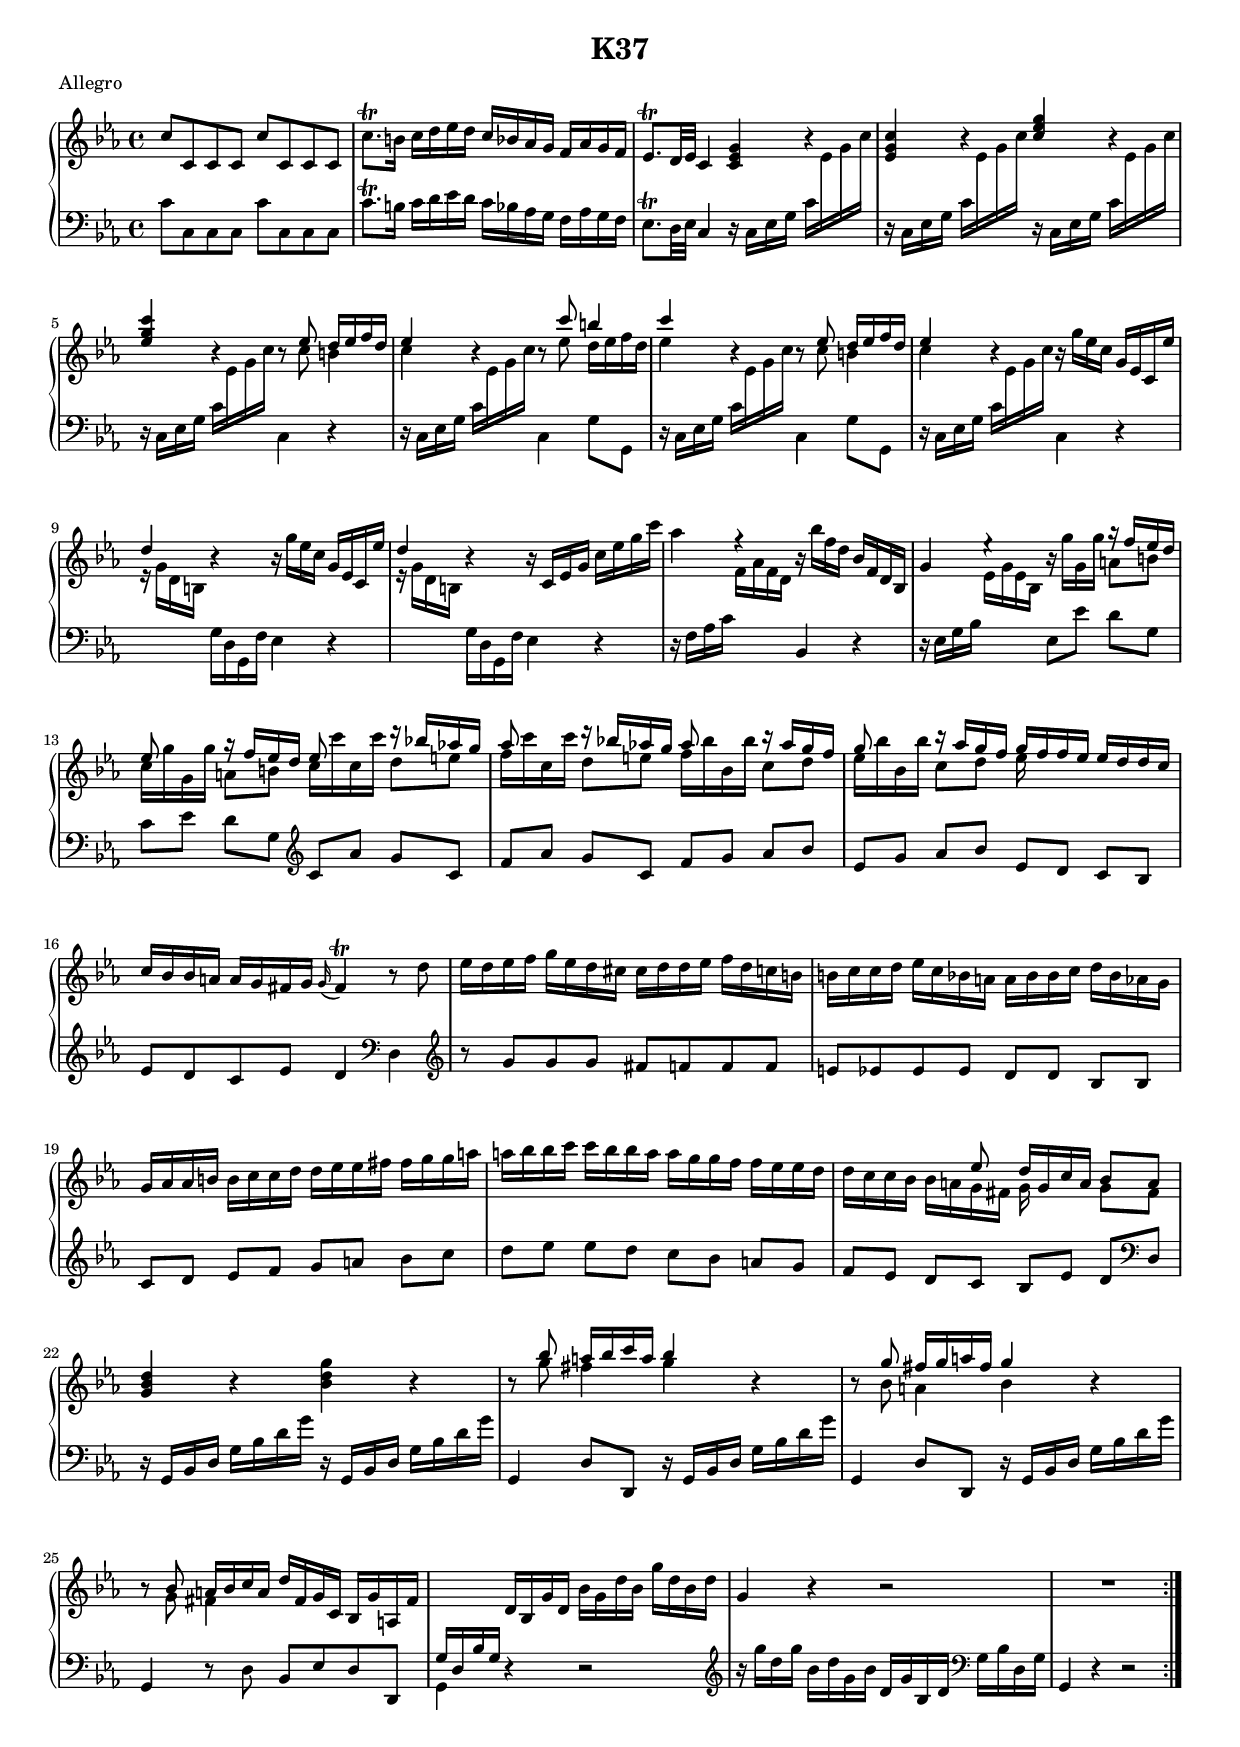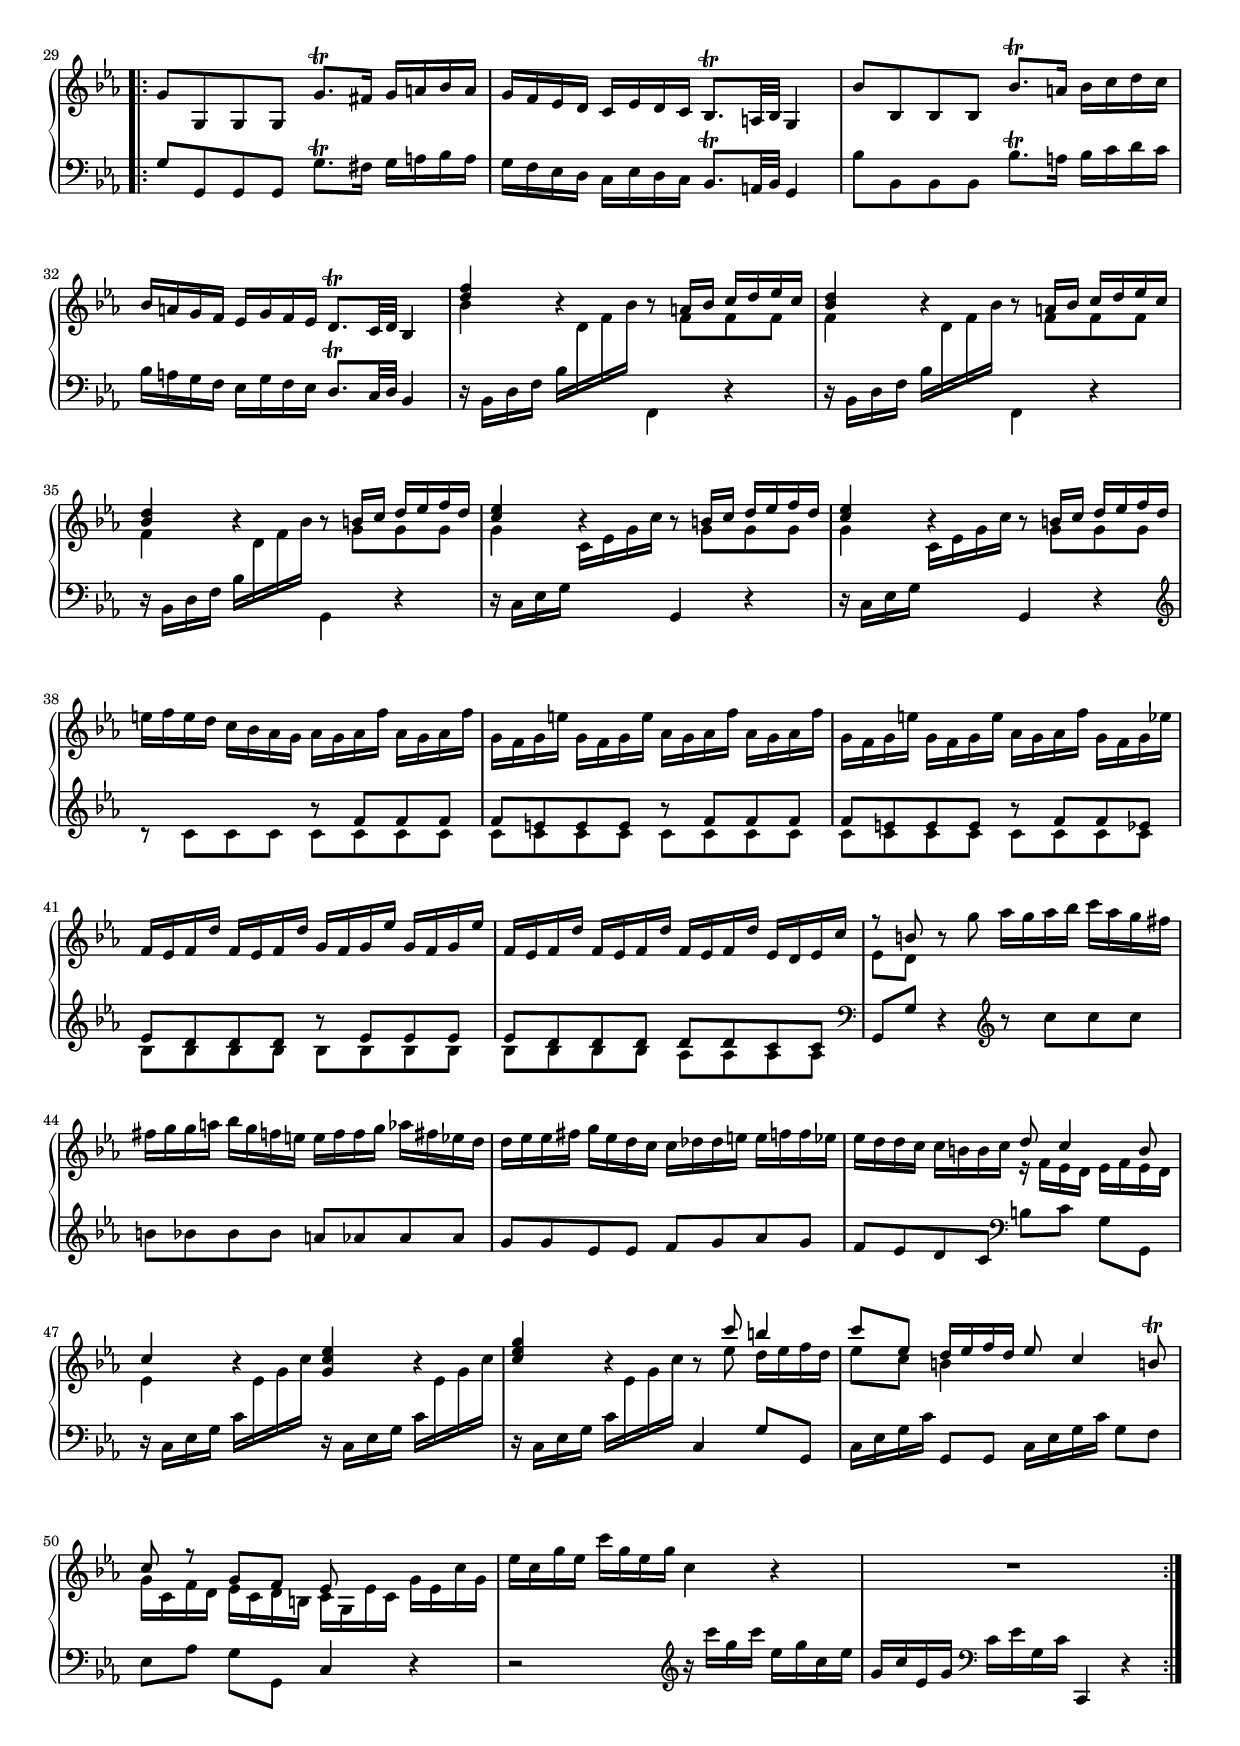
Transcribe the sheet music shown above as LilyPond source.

\version "2.18.2"

#(set-global-staff-size 16.4)

\paper {
  #(set-paper-size "a4")
  print-page-number = ##f
  between-system-padding = #0.1
  between-system-space = #0.1
  ragged-last-bottom = ##f
  ragged-bottom = ##f
}

breaks = {s1*28 \pageBreak}
      
\version "2.18.2"

su = \stemUp
sd = \stemDown
sn = \stemNeutral
tu = \tieUp
td = \tieDown
tn = \tieNeutral
cstr = \change Staff = "right"
cstl = \change Staff = "left"

\header {
  title = "K37"
  meter = "Allegro"
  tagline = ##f
}

global = {
  \key c \minor
  \time 4/4
}

right = \relative c'' {
  \global
 
  \repeat volta 2 {
    c8 c, c c c' c, c c
    c'8.-\trill b16 c d ees d c bes aes g f aes g f
    ees8.-\trill d32 ees c4 \su <c ees g> r
    
    <ees g c> r <c' ees g> r
    <ees g c> r r8 <<{ ees d16 ees f d ees4 } \\ { c8 b4 c }>>
    r r8 <<{ c' b4 c } \\ { ees,8 d16 ees f d ees4 }>>
    
    r r8 <<{ ees d16 ees f d ees4 } \\ { c8 b4 c }>>
    r \repeat unfold 2 { r16 \sd g' ees c \su g ees c ees' d4 r }
    
    r16 \sn c, ees g c ees g c
    aes4 f\rest r16 bes f d bes f d bes
    g'4 ees'\rest r16
    <<{ s16 \repeat unfold 2 { s8 r16 f ees d ees8 } 
        \repeat unfold 2 { s8 r16 bes'! aes! g aes8 }
        \repeat unfold 2 { s8 r16 aes g f } \alternative { {g8} {g16 f f ees} }
      } \\
      { \repeat unfold 2 { g16 g, g' a,8 b c16 } 
        \repeat unfold 2 { c' c, c' d,8 e f16 }
        \repeat unfold 2 { bes bes, bes' c,8 d ees16 }
    }>>
    
    \su ees d d c
    c bes bes a a g fis g \appoggiatura g fis4-\trill  r8 \sn d'
    ees16 d ees f g ees d cis cis d d ees f d c b
    b c c d ees c bes a a bes bes c \sd d bes aes g
    \sn g aes aes b b c c d d ees ees fis fis g g a
    
    a bes bes c c bes bes a a g g f f ees ees d
    d c c bes <<{ s8 ees d16 g, c a bes8 a } \\ { bes16 a g fis g s s8 g fis }>>
    \once \su <g bes d>4 r <bes d g> r
    
    r8 <<{ bes'8 a16 bes c a bes4 } \\ { g8 fis4 g }>> r
    r8 <<{ g fis16 g a fis g4 } \\ { bes,8 a4 bes }>> r
    r8 <<{ bes8 a16 bes c a d fis, g c, bes g' a, fis' } \\ { g8 fis4 }>>
    
    \cstl \su g,16 d bes' g \cstr \sn d' bes g' d bes' g d' bes g' d bes d
    g,4 r r2
    R1
  }
  
  \repeat volta 2 {
    g8 g, g g g'8.-\trill fis16 g a bes a
    g f ees d c ees d c bes8.-\trill a32 bes g4
    bes'8 bes, bes bes bes'8.-\trill a16 bes c d c
    bes a g f ees g f ees d8.-\trill c32 d bes4
    
    <<{ <d' f>4 } \\ { bes }>>
    \repeat unfold 2 { r4 r8 <<{ a16 bes c d ees c <bes d>4 } \\ { f8 f f f4 }>> }
    \repeat unfold 2 { bes\rest r8 <<{ b16 c d ees f d <c ees>4 } \\ { g8 g g g4 }>> }
    bes\rest r8 <<{ b16 c d ees f d } \\ { g,8 g g }>>
    
    \sd e'16 f e d c bes aes g 
    \repeat unfold 2 {
      \repeat unfold 2 { aes g aes f' }
      \repeat unfold 2 { g, f g e' }
    } aes, g aes f' g, f g ees'
    
    \su \repeat unfold 2 { f, ees f d' } \repeat unfold 2 { g, f g ees' }
    \repeat unfold 3 { f, ees f d' } ees, d ees c' \sn
    <<{ r8 b } \\ { ees,[ d] }>> r g' aes16 g aes bes c aes g fis
    
    fis g g a bes g f e e f f g aes fis ees d
    d ees ees fis g ees d c c des des e e f f ees
    ees d d c c b b c <<{ d8 c4 b8 c4 } \\ { r16 f, ees d ees f ees d ees4 }>>
    
    \su r <g c ees> r <c ees g> r r8
    <<{ c'8 b4 c8 ees, d16 ees f d ees8 c4 b!8-\trill } \\ 
      { ees d16 ees f d ees8 c b4 }>>
    
    <<{ c8 r g f ees } \\ { g16 c, f d ees c d b c g ees' c g' ees c' g }>>
    \sd ees' c g' ees c' g ees g c,4 r
    R1
  }
}
 
left = \relative c' {
  \global
  
  \repeat volta 2 {
    c8 c, c c c' c, c c
    c'8.-\trill b16 c d ees d c bes aes g f aes g f
    ees8.-\trill d32 ees c4
    
    \repeat unfold 4 { \sd \cstl r16 c ees g c \cstr ees g c }
    \cstl c,,4 r 
    \repeat unfold 2 { 
      \cstl r16 c ees g c \cstr ees g c \cstl c,,4 g'8 g,
    } r16 c ees g c \cstr ees g c \cstl c,,4 r
    
    \repeat unfold 2 { \cstr \sd r16 g'' d b \cstl g d g, f' ees4 r }
    r16 f aes c \cstr \sd f aes f d \cstl \sn bes,4 r
    
    r16 ees g bes \cstr \sd ees g ees bes \cstl ees,8[ ees'] d[ g,]
    c[ ees] d[ g,] \clef treble \sn c[ aes'] g[ c,]
    
    f[ aes] g[ c,] f[ g] aes[ bes]
    ees,[ g] aes[ bes] ees,[ d] c[ bes]
    ees d c ees d4 \clef bass d,
    
    \clef treble r8 g' g g fis f f f
    e ees ees ees d[ d] bes[ bes]
    c[ d] ees[ f] g[ a] bes[ c]
    d[ ees] ees[ d] c[ bes] a[ g]
    f[ ees] d[ c] bes[ ees] d[ \clef bass d,]
    
    r16 g, bes d g bes d g \repeat unfold 2 {
      r16 g,, bes d g bes d g g,,4 d'8 d, }
    r16 g bes d g bes d g
    g,,4 r8 d' bes ees d d,
    \once \sd g4 r r2
    \clef treble r16 g''' d g bes, d g, bes d, g bes, d \clef bass g, bes d, g
    g,4 r r2
  }
  
  \repeat volta 2 {
    g'8 g, g g g'8.-\trill fis16 g a bes a
    g f ees d \sd c ees d c \sn bes8.-\trill a32 bes g4
    bes'8 bes, bes bes bes'8.-\trill a16 bes c d c
    bes a g f ees g f ees d8.-\trill c32 d bes4
    
    \repeat unfold 3 { \sd \cstl r16 bes d f bes \cstr d f bes \cstl }
    \alternative { {f,,4 r} {f r} {g r} }
    \repeat unfold 2 { \cstl r16 c ees g \cstr \sd c ees g c \cstl \sn g,,4 r }
    
    \clef treble 
    <<{ s2 \repeat unfold 2 { b''8\rest f f f f e e e }
        b'8\rest f f ees
        ees d d d b'8\rest ees, ees ees 
        ees d d d d d c c 
      } \\
      { c8\rest \repeat unfold 23 { c }
        \repeat unfold 12 { bes } 
        aes aes aes aes
    }>>
    
    \clef bass g, g' r4 \clef treble r8 c' c c
    b bes bes bes a aes aes aes 
    g g ees ees f g aes g
    f ees d c \clef bass \sd b[ c] g[ g,]
    
    \repeat unfold 3 { \cstl r16 c ees g c \cstr ees g c }
    \sn \cstl c,,4 g'8 g,
    c16 ees g c g,8 g c16 ees g c g8 f
    
    ees[ aes] \sd g[ g,] \sn c4 r
    r2 \clef treble r16 c''' g c ees, g c, ees
    g, c ees, g \clef bass c, ees g, c c,,4 r
  }
}

\score {
  \new PianoStaff <<
    \new Staff = "right" {
      << 
        \breaks
        \right
      >>
    }
    \new Staff = "left" { 
      <<
      \clef bass \left 
      \breaks
      >>
    }
  >>
  \layout { indent = 0 }
}
